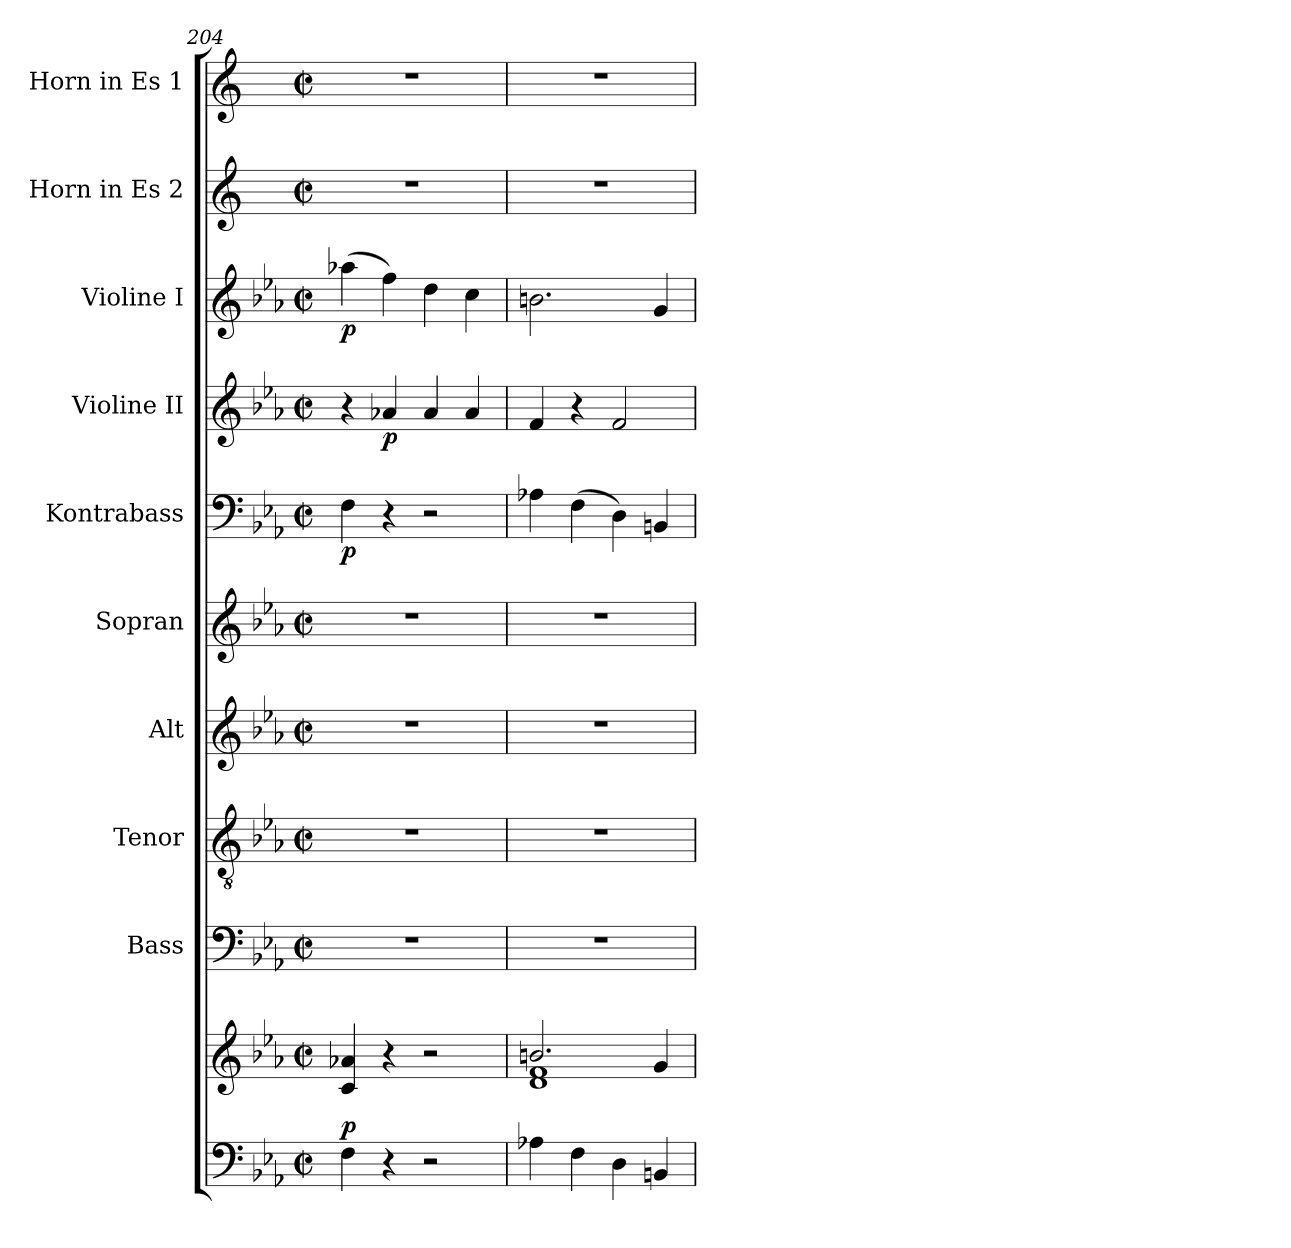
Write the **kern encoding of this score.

**kern	**kern	**dynam	**kern	**kern	**kern	**kern	**kern	**dynam	**kern	**dynam	**kern	**dynam	**kern	**kern
*part10	*part10	*part10	*part9	*part8	*part7	*part6	*part5	*part5	*part4	*part4	*part3	*part3	*part2	*part1
*staff11	*staff10	*staff10/11	*staff9	*staff8	*staff7	*staff6	*staff5	*staff5	*staff4	*staff4	*staff3	*staff3	*staff2	*staff1
*	*	*	*I"Bass	*I"Tenor	*I"Alt	*I"Sopran	*I"Kontrabass	*	*I"Violine II	*	*I"Violine I	*	*I"Horn in Es 2	*I"Horn in Es 1
*	*	*	*I'B.	*I'T.	*I'A.	*I'S.	*I'Kb.	*	*I'Vl. II	*	*I'Vl. I	*	*I'Hr. Es 2	*I'Hr. Es 1
*clefF4	*clefG2	*	*clefF4	*clefGv2	*clefG2	*clefG2	*clefF4	*	*clefG2	*	*clefG2	*	*clefG2	*clefG2
*	*	*	*	*	*	*	*ITrd7c12	*	*	*	*	*	*ITrd5c9	*ITrd5c9
*k[b-e-a-]	*k[b-e-a-]	*	*k[b-e-a-]	*k[b-e-a-]	*k[b-e-a-]	*k[b-e-a-]	*k[b-e-a-]	*	*k[b-e-a-]	*	*k[b-e-a-]	*	*k[b-e-a-]	*k[b-e-a-]
*E-:	*E-:	*	*E-:	*E-:	*E-:	*E-:	*E-:	*	*E-:	*	*E-:	*	*E-:	*E-:
*M2/2	*M2/2	*	*M2/2	*M2/2	*M2/2	*M2/2	*M2/2	*	*M2/2	*	*M2/2	*	*M2/2	*M2/2
*met(c|)	*met(c|)	*	*met(c|)	*met(c|)	*met(c|)	*met(c|)	*met(c|)	*	*met(c|)	*	*met(c|)	*	*met(c|)	*met(c|)
=204	=204	=204	=204	=204	=204	=204	=204	=204	=204	=204	=204	=204	=204	=204
!	!	!LO:DY:a=2	!	!	!	!	!	!LO:DY:b	!	!	!	!LO:DY:b	!	!
4F\	4c/ 4a-X/	p	1r	1r	1r	1r	4FF\	p	4r	.	(>4aa-X\	p	1r	1r
!	!	!	!	!	!	!	!	!	!	!LO:DY:b	!	!	!	!
4r	4r	.	.	.	.	.	4r	.	4a-X/	p	4ff\)	.	.	.
2r	2r	.	.	.	.	.	2r	.	4a-/	.	4dd\	.	.	.
.	.	.	.	.	.	.	.	.	4a-/	.	4cc\	.	.	.
=205	=205	=205	=205	=205	=205	=205	=205	=205	=205	=205	=205	=205	=205	=205
*	*^	*	*	*	*	*	*	*	*	*	*	*	*	*
4A-X\	2.bn/	1d 1f	.	1r	1r	1r	1r	4AA-X\	.	4f/	.	2.bn\	.	1r	1r
4F\	.	.	.	.	.	.	.	(>4FF\	.	4r	.	.	.	.	.
4D\	.	.	.	.	.	.	.	4DD\)	.	2f/	.	.	.	.	.
4BBn/	4g/	.	.	.	.	.	.	4BBBn/	.	.	.	4g/	.	.	.
*	*v	*v	*	*	*	*	*	*	*	*	*	*	*	*	*
=	=	=	=	=	=	=	=	=	=	=	=	=	=	=
*-	*-	*-	*-	*-	*-	*-	*-	*-	*-	*-	*-	*-	*-	*-
